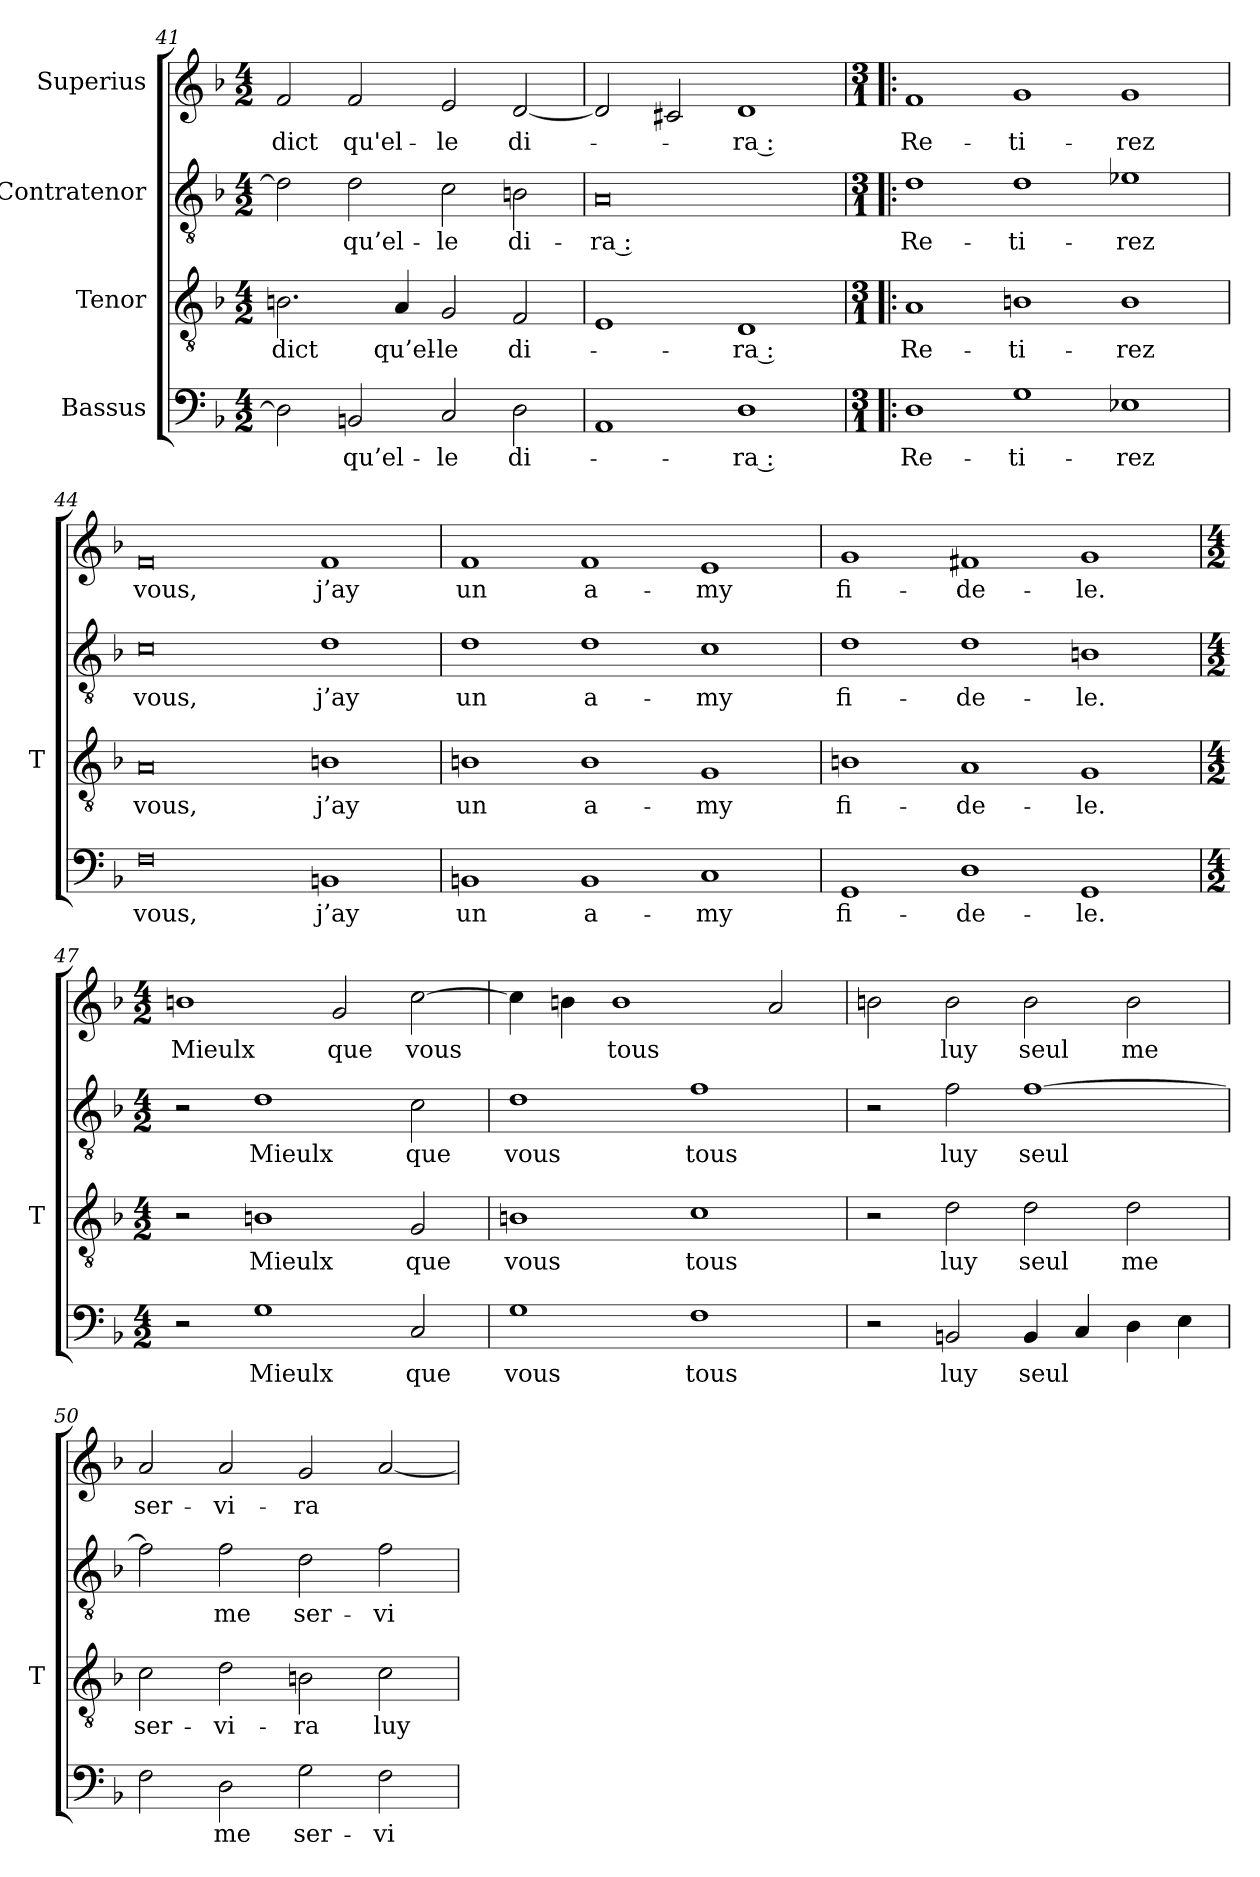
**kern	**text	**kern	**text	**kern	**text	**kern	**text
*part4	*part4	*part3	*part3	*part2	*part2	*part1	*part1
*staff4	*staff4	*staff3	*staff3	*staff2	*staff2	*staff1	*staff1
*I"Bassus	*	*I"Tenor	*	*I"Contratenor	*	*I"Superius	*
*	*	*I'T	*	*	*	*	*
*clefF4	*	*clefGv2	*	*clefGv2	*	*clefG2	*
*k[b-]	*	*k[b-]	*	*k[b-]	*	*k[b-]	*
*M4/2	*	*M4/2	*	*M4/2	*	*M4/2	*
=41	=41	=41	=41	=41	=41	=41	=41
2D]	.	2.Bn	-dict	2d]	.	2f	-dict
2BB	qu’el-	.	.	2d	qu’el-	2f	qu'el-
.	.	4A	qu’el-	.	.	.	.
2C	-le	2G	-le	2c	-le	2e	-le
2D	di-	2F	di-	2B	di-	[2d	di-
=42	=42	=42	=42	=42	=42	=42	=42
1AA	.	1E	.	0A	-ra :	2d]	.
.	.	.	.	.	.	2c#X	.
1D	-ra :	1D	-ra :	.	.	1d	-ra :
=43!|:	=43!|:	=43!|:	=43!|:	=43!|:	=43!|:	=43!|:	=43!|:
*M3/1	*	*M3/1	*	*M3/1	*	*M3/1	*
1D	Re-	1A	Re-	1d	Re-	1f	Re-
1G	ti-	1Bn	ti-	1d	ti-	1g	ti-
1E-X	-rez	1B	-rez	1e-X	-rez	1g	-rez
=44	=44	=44	=44	=44	=44	=44	=44
0F	-vous,	0A	-vous,	0c	-vous,	0f	-vous,
1BB	-j’ay	1Bn	-j’ay	1d	-j’ay	1f	-j’ay
=45	=45	=45	=45	=45	=45	=45	=45
1BB	-un	1Bn	-un	1d	-un	1f	-un
1BB	a-	1B	a-	1d	a-	1f	a-
1C	-my	1G	-my	1c	-my	1e	-my
=46	=46	=46	=46	=46	=46	=46	=46
1GG	fi-	1Bn	fi-	1d	fi-	1g	fi-
1D	de-	1A	de-	1d	de-	1f#X	de-
1GG	-le.	1G	-le.	1B	-le.	1g	-le.
=47	=47	=47	=47	=47	=47	=47	=47
*M4/2	*	*M4/2	*	*M4/2	*	*M4/2	*
2r	.	2r	.	2r	.	1b	-Mieulx
1G	-Mieulx	1Bn	-Mieulx	1d	-Mieulx	.	.
.	.	.	.	.	.	2g	-que
2C	-que	2G	-que	2c	-que	[2cc	-vous
=48	=48	=48	=48	=48	=48	=48	=48
1G	-vous	1Bn	-vous	1d	-vous	4cc]	.
.	.	.	.	.	.	4b	.
.	.	.	.	.	.	1b	-tous
1F	-tous	1c	-tous	1f	-tous	.	.
.	.	.	.	.	.	2a	.
=49	=49	=49	=49	=49	=49	=49	=49
2r	.	2r	.	2r	.	2b	.
2BB	-luy	2d	-luy	2f	-luy	2b	-luy
4BB	-seul	2d	-seul	[1f	-seul	2b	-seul
4C	.	.	.	.	.	.	.
4D	.	2d	-me	.	.	2b	-me
4E	.	.	.	.	.	.	.
=50	=50	=50	=50	=50	=50	=50	=50
2F	.	2c	ser-	2f]	.	2a	ser-
2D	-me	2d	vi-	2f	-me	2a	vi-
2G	ser-	2Bn	-ra	2d	ser-	2g	-ra
2F	vi-	2c	-luy	2f	vi-	[2ai	.
=	=	=	=	=	=	=	=
*-	*-	*-	*-	*-	*-	*-	*-
